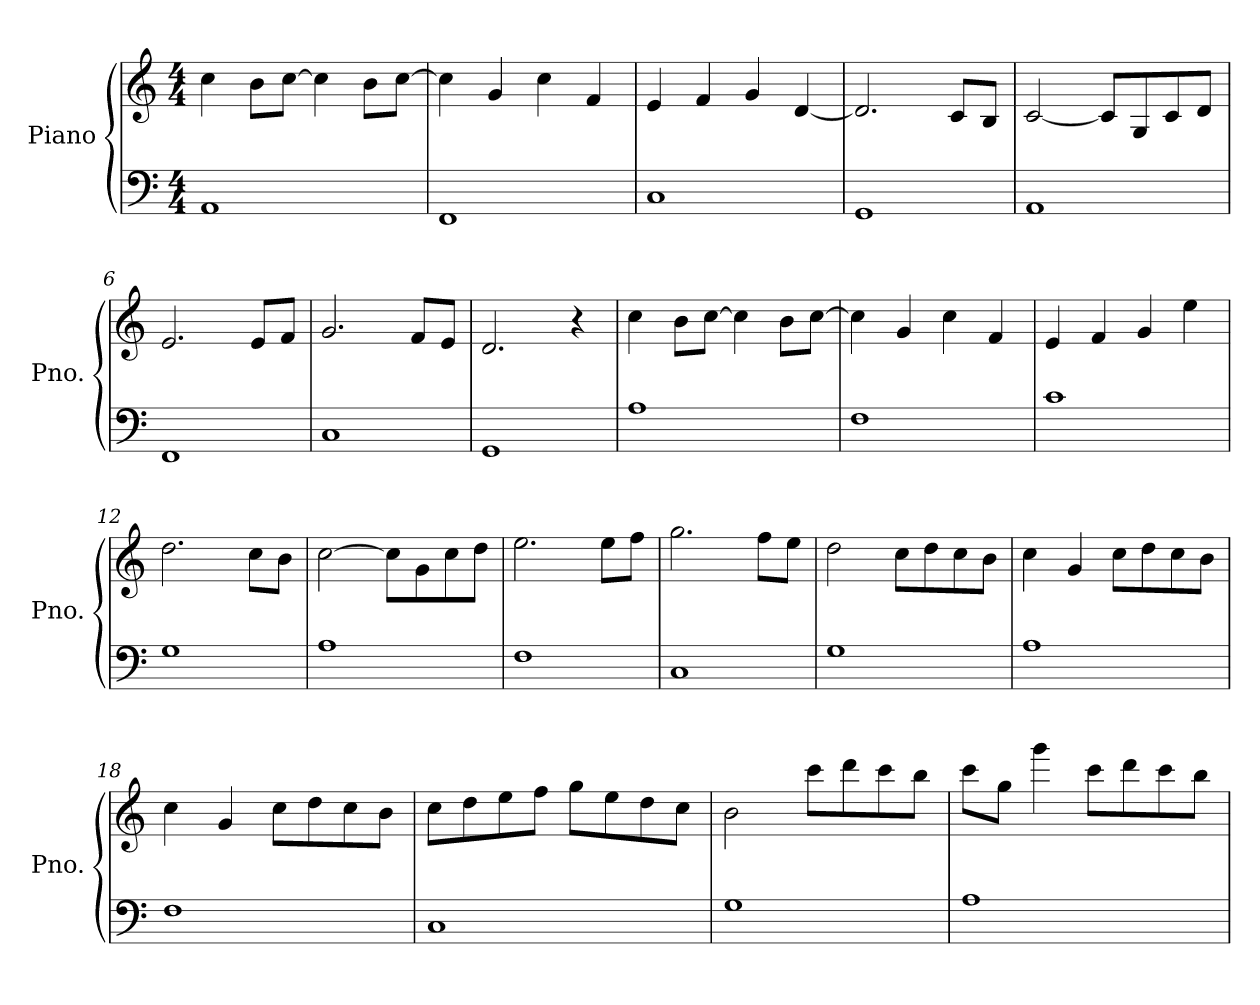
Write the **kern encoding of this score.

**kern	**kern
*part1	*part1
*staff2	*staff1
*I"Piano	*
*I'Pno.	*
*clefF4	*clefG2
*k[]	*k[]
*M4/4	*M4/4
*MM120	*MM120
=1	=1
1AA	4cc\
.	8b\L
.	[8cc\J
.	4cc\]
.	8b\L
.	[8cc\J
=2	=2
1FF	4cc\]
.	4g/
.	4cc\
.	4f/
=3	=3
1C	4e/
.	4f/
.	4g/
.	[4d/
=4	=4
1GG	2.d/]
.	8c/L
.	8B/J
=5	=5
1AA	[2c/
.	8c/L]
.	8G/
.	8c/
.	8d/J
=6	=6
1FF	2.e/
.	8e/L
.	8f/J
=7	=7
1C	2.g/
.	8f/L
.	8e/J
=8	=8
1GG	2.d/
.	4r
!!LO:LB:g=z
=9	=9
1A	4cc\
.	8b\L
.	[8cc\J
.	4cc\]
.	8b\L
.	[8cc\J
=10	=10
1F	4cc\]
.	4g/
.	4cc\
.	4f/
=11	=11
1c	4e/
.	4f/
.	4g/
.	4ee\
=12	=12
1G	2.dd\
.	8cc\L
.	8b\J
=13	=13
1A	[2cc\
.	8cc\L]
.	8g\
.	8cc\
.	8dd\J
=14	=14
1F	2.ee\
.	8ee\L
.	8ff\J
=15	=15
1C	2.gg\
.	8ff\L
.	8ee\J
=16	=16
1G	2dd\
.	8cc\L
.	8dd\
.	8cc\
.	8b\J
!!LO:LB:g=z
=17	=17
1A	4cc\
.	4g/
.	8cc\L
.	8dd\
.	8cc\
.	8b\J
=18	=18
1F	4cc\
.	4g/
.	8cc\L
.	8dd\
.	8cc\
.	8b\J
=19	=19
1C	8cc\L
.	8dd\
.	8ee\
.	8ff\J
.	8gg\L
.	8ee\
.	8dd\
.	8cc\J
=20	=20
1G	2b\
.	8ccc\L
.	8ddd\
.	8ccc\
.	8bb\J
=21	=21
1A	8ccc\L
.	8gg\J
.	4ggg\
.	8ccc\L
.	8ddd\
.	8ccc\
.	8bb\J
=	=
*-	*-
